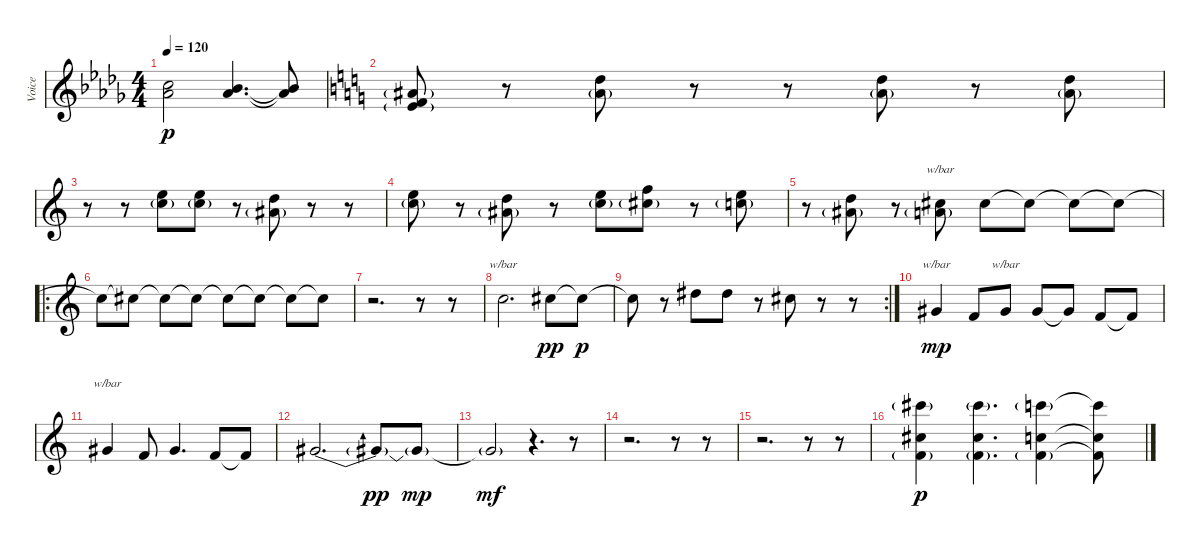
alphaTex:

\track ("Voice" "Voice") {instrument choiraahs}
\staff {score}
\tuning (E4 B3 G3 D3 A2 E2) {hide}
\ts (4 4)
\tempo 120
\clef g2
\ks bbminor
(8.1 9.2).2{dy p} (6.1 9.2).4{d} (6.1{t} 9.2{t}).8 |
\ks c
(0.1{g} 6.2 15.3{g}).8 r.8 (10.1 15.3{g}).8 r.8 r.8 (10.1 15.3{g}).8 r.8 (10.1 15.3{g}).8 |
r.8 r.8 (12.1 17.3{g}).8 (12.1 17.3{g}).8 r.8 (10.1 15.3{g}).8 r.8 r.8 |
(12.1 17.3{g}).8 r.8 (10.1 15.3{g}).8 r.8 (12.1 17.3{g}).8 (13.1 18.3{g}).8 r.8 (12.1 17.3{g}).8 |
r.8 (10.1 15.3{g}).8 r.8 (9.1 14.3{g}).8{tbe (custom default 0 0 35 0 55 -6 60 -6)} 9.1{t}.8 9.1{t}.8 9.1{t}.8 9.1{t}.8 |
\ro
9.1{t}.8 9.1{t}.8 9.1{t}.8 9.1{t}.8 9.1{t}.8 9.1{t}.8 9.1{t}.8 9.1{t}.8 |
r.2{d} r.8 r.8 |
9.1.2{d tbe (custom default 0 -2 5 0 60 0)} 9.1{t}.8{dy pp} 9.1{t}.8{dy p} |
\rc 2
9.1{t}.8 r.8 11.1.8 11.1.8 r.8 9.1.8 r.8 r.8 |
4.1.4{tbe (custom default 0 0 40 0 60 -4) dy mp} 1.1.8 4.1.8{tbe (custom default 0 0 40 0 60 -4)} 4.1{t}.8 4.1{t}.8 1.1.8 1.1{t}.8 |
4.1.4{tbe (custom default 0 0 40 0 60 -4)} 1.1.8 4.1.4{d} 1.1.8 1.1{t}.8 |
4.1{be (custom 0 0 5 0 10 2 55 2 60 1)}.2{d} 4.1{t}.8{dy pp} 4.1{t}.8{dy mp} |
4.1{t}.2{dy mf} r.4{d} r.8 |
r.2{d} r.8 r.8 |
r.2{d} r.8 r.8 |
(21.1{g} 14.2 10.3{g}).4{dy p} (21.1{g} 14.2 10.3{g}).4{d} (20.1{g} 13.2 10.3{g}).4 (20.1{t} 13.2{t} 10.3{t}).8
